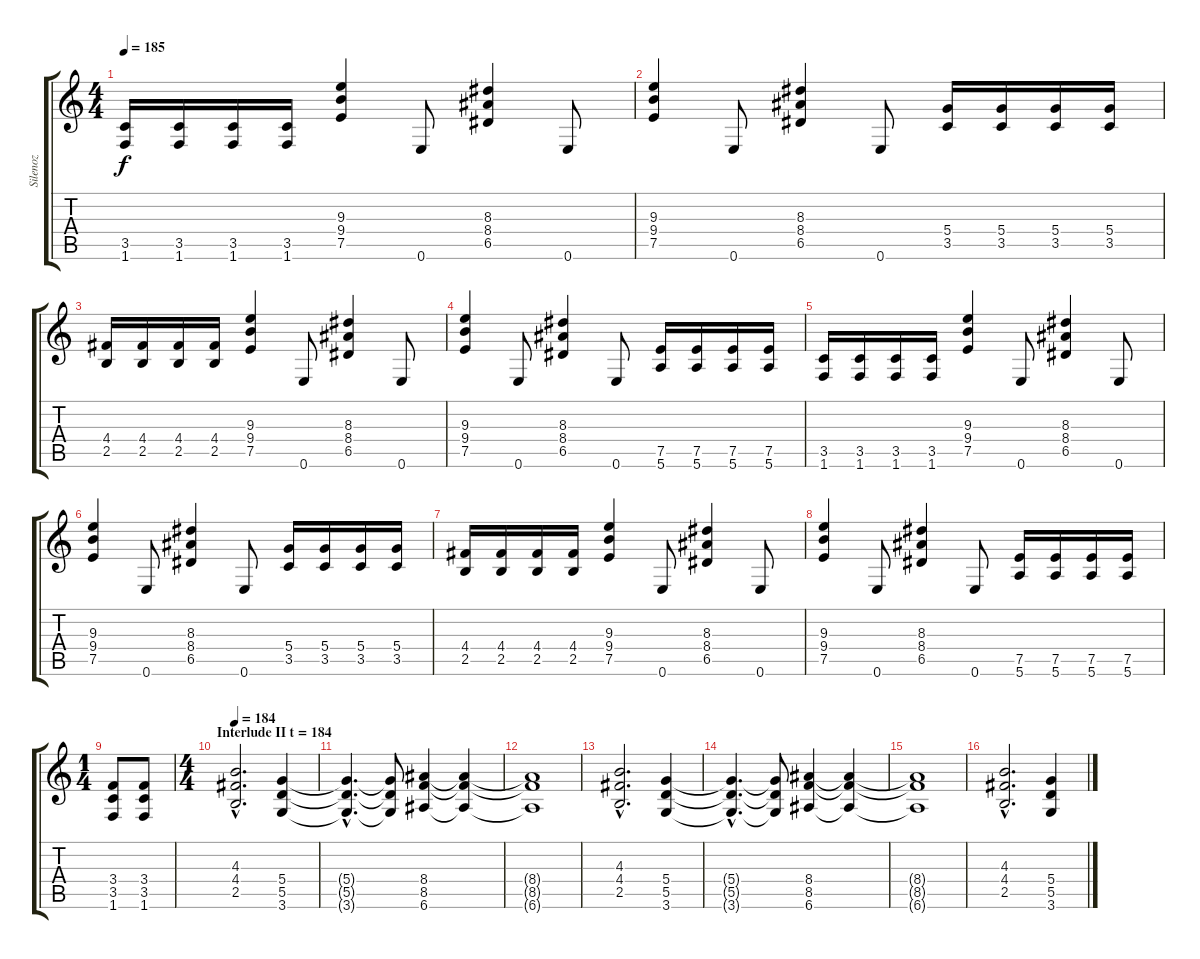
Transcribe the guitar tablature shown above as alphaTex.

\track ("Silenoz" "Silenoz") {instrument distortionguitar}
\staff {score tabs}
\tuning (E4 B3 G3 D3 A2 E2) {hide}
\ts (4 4)
\tempo 185
\clef g2
\ks c
(3.5 1.6).16{dy f} (3.5 1.6).16 (3.5 1.6).16 (3.5 1.6).16 (9.3 9.4 7.5).4 0.6.8 (8.3 8.4 6.5).4 0.6.8 |
(9.3 9.4 7.5).4 0.6.8 (8.3 8.4 6.5).4 0.6.8 (5.4 3.5).16 (5.4 3.5).16 (5.4 3.5).16 (5.4 3.5).16 |
(4.4 2.5).16 (4.4 2.5).16 (4.4 2.5).16 (4.4 2.5).16 (9.3 9.4 7.5).4 0.6.8 (8.3 8.4 6.5).4 0.6.8 |
(9.3 9.4 7.5).4 0.6.8 (8.3 8.4 6.5).4 0.6.8 (7.5 5.6).16 (7.5 5.6).16 (7.5 5.6).16 (7.5 5.6).16 |
(3.5 1.6).16 (3.5 1.6).16 (3.5 1.6).16 (3.5 1.6).16 (9.3 9.4 7.5).4 0.6.8 (8.3 8.4 6.5).4 0.6.8 |
(9.3 9.4 7.5).4 0.6.8 (8.3 8.4 6.5).4 0.6.8 (5.4 3.5).16 (5.4 3.5).16 (5.4 3.5).16 (5.4 3.5).16 |
(4.4 2.5).16 (4.4 2.5).16 (4.4 2.5).16 (4.4 2.5).16 (9.3 9.4 7.5).4 0.6.8 (8.3 8.4 6.5).4 0.6.8 |
(9.3 9.4 7.5).4 0.6.8 (8.3 8.4 6.5).4 0.6.8 (7.5 5.6).16 (7.5 5.6).16 (7.5 5.6).16 (7.5 5.6).16 |
\ts (1 4)
(3.4 3.5 1.6).8 (3.4 3.5 1.6).8 |
\ts (4 4)
\section ("" "Interlude II t = 184")
\tempo 184
(4.3{hac} 4.4{hac} 2.5{hac}).2{d} (5.4 5.5 3.6).4 |
(5.4{hac t} 5.5{hac t} 3.6{hac t}).4{d} (5.4{t} 5.5{t} 3.6{t}).8 (8.4 8.5 6.6).4 (8.4{t} 8.5{t} 6.6{t}).4 |
(8.4{t} 8.5{t} 6.6{t}).1 |
(4.3{hac} 4.4{hac} 2.5{hac}).2{d} (5.4 5.5 3.6).4 |
(5.4{hac t} 5.5{hac t} 3.6{hac t}).4{d} (5.4{t} 5.5{t} 3.6{t}).8 (8.4 8.5 6.6).4 (8.4{t} 8.5{t} 6.6{t}).4 |
(8.4{t} 8.5{t} 6.6{t}).1 |
(4.3{hac} 4.4{hac} 2.5{hac}).2{d} (5.4 5.5 3.6).4
